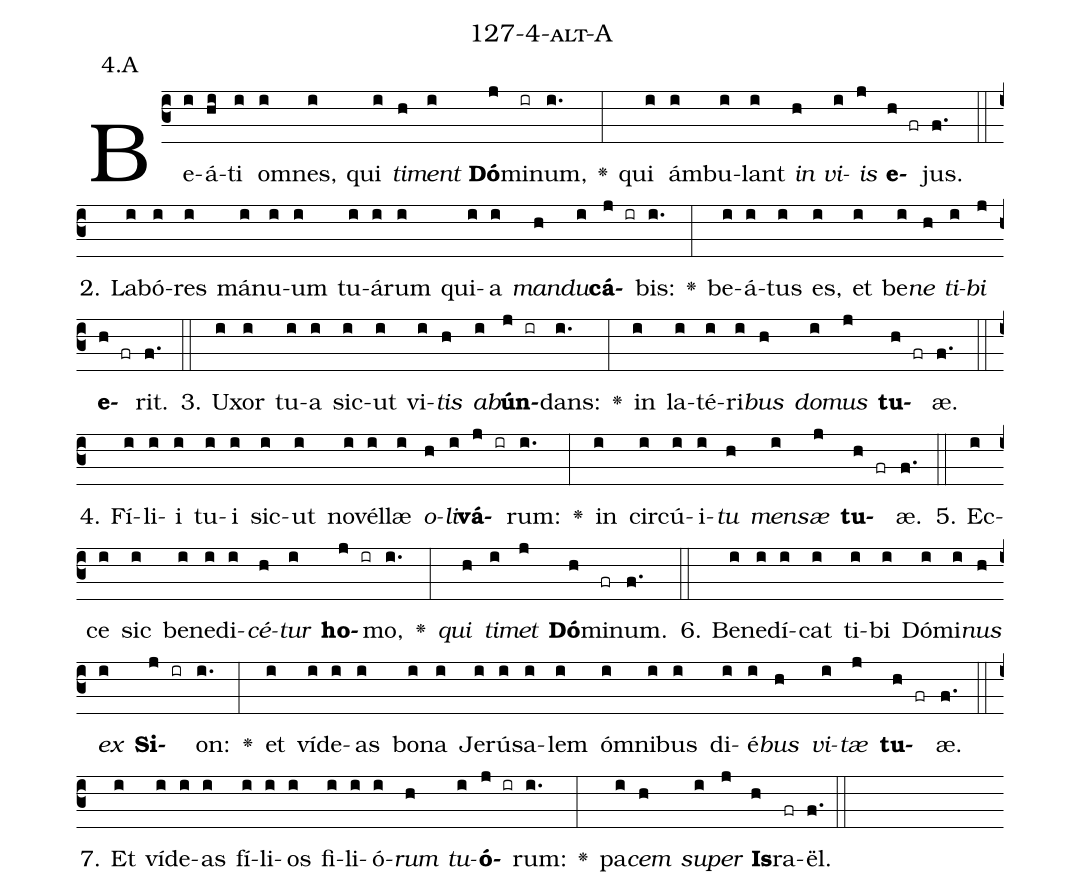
name: 127-4-alt-A;
annotation: 4.A;
%%
(c3)Be(i)á(hi)ti(i) om(i)nes,(i) qui(i) <i>ti</i>(h)<i>ment</i>(i) <b>Dó</b>(j)mi(ir)num,(i.) <v>\greheightstar</v>(:) qui(i) ám(i)bu(i)lant(i) <i>in</i>(h) <i>vi</i>(i)<i>is</i>(j) <b>e</b>(h fr)jus.(f.) (::)
2. La(i)bó(i)res(i) má(i)nu(i)um(i) tu(i)á(i)rum(i) qui(i)a(i) <i>man</i>(h)<i>du</i>(i)<b>cá</b>(j ir)bis:(i.) <v>\greheightstar</v>(:) be(i)á(i)tus(i) es,(i) et(i) be(i)<i>ne</i>(h) <i>ti</i>(i)<i>bi</i>(j) <b>e</b>(h fr)rit.(f.) (::)
3. U(i)xor(i) tu(i)a(i) sic(i)ut(i) vi(i)<i>tis</i>(h) <i>ab</i>(i)<b>ún</b>(j ir)dans:(i.) <v>\greheightstar</v>(:) in(i) la(i)té(i)ri(i)<i>bus</i>(h) <i>do</i>(i)<i>mus</i>(j) <b>tu</b>(h fr)æ.(f.) (::)
4. Fí(i)li(i)i(i) tu(i)i(i) sic(i)ut(i) no(i)vél(i)læ(i) <i>o</i>(h)<i>li</i>(i)<b>vá</b>(j ir)rum:(i.) <v>\greheightstar</v>(:) in(i) cir(i)cú(i)i(i)<i>tu</i>(h) <i>men</i>(i)<i>sæ</i>(j) <b>tu</b>(h fr)æ.(f.) (::)
5. Ec(i)ce(i) sic(i) be(i)ne(i)di(i)<i>cé</i>(h)<i>tur</i>(i) <b>ho</b>(j ir)mo,(i.) <v>\greheightstar</v>(:) <i>qui</i>(h) <i>ti</i>(i)<i>met</i>(j) <b>Dó</b>(h)mi(fr)num.(f.) (::)
6. Be(i)ne(i)dí(i)cat(i) ti(i)bi(i) Dó(i)mi(i)<i>nus</i>(h) <i>ex</i>(i) <b>Si</b>(j ir)on:(i.) <v>\greheightstar</v>(:) et(i) ví(i)de(i)as(i) bo(i)na(i) Je(i)rú(i)sa(i)lem(i) óm(i)ni(i)bus(i) di(i)é(i)<i>bus</i>(h) <i>vi</i>(i)<i>tæ</i>(j) <b>tu</b>(h fr)æ.(f.) (::)
7. Et(i) ví(i)de(i)as(i) fí(i)li(i)os(i) fi(i)li(i)ó(i)<i>rum</i>(h) <i>tu</i>(i)<b>ó</b>(j ir)rum:(i.) <v>\greheightstar</v>(:) pa(i)<i>cem</i>(h) <i>su</i>(i)<i>per</i>(j) <b>Is</b>(h)ra(fr)ël.(f.) (::)
